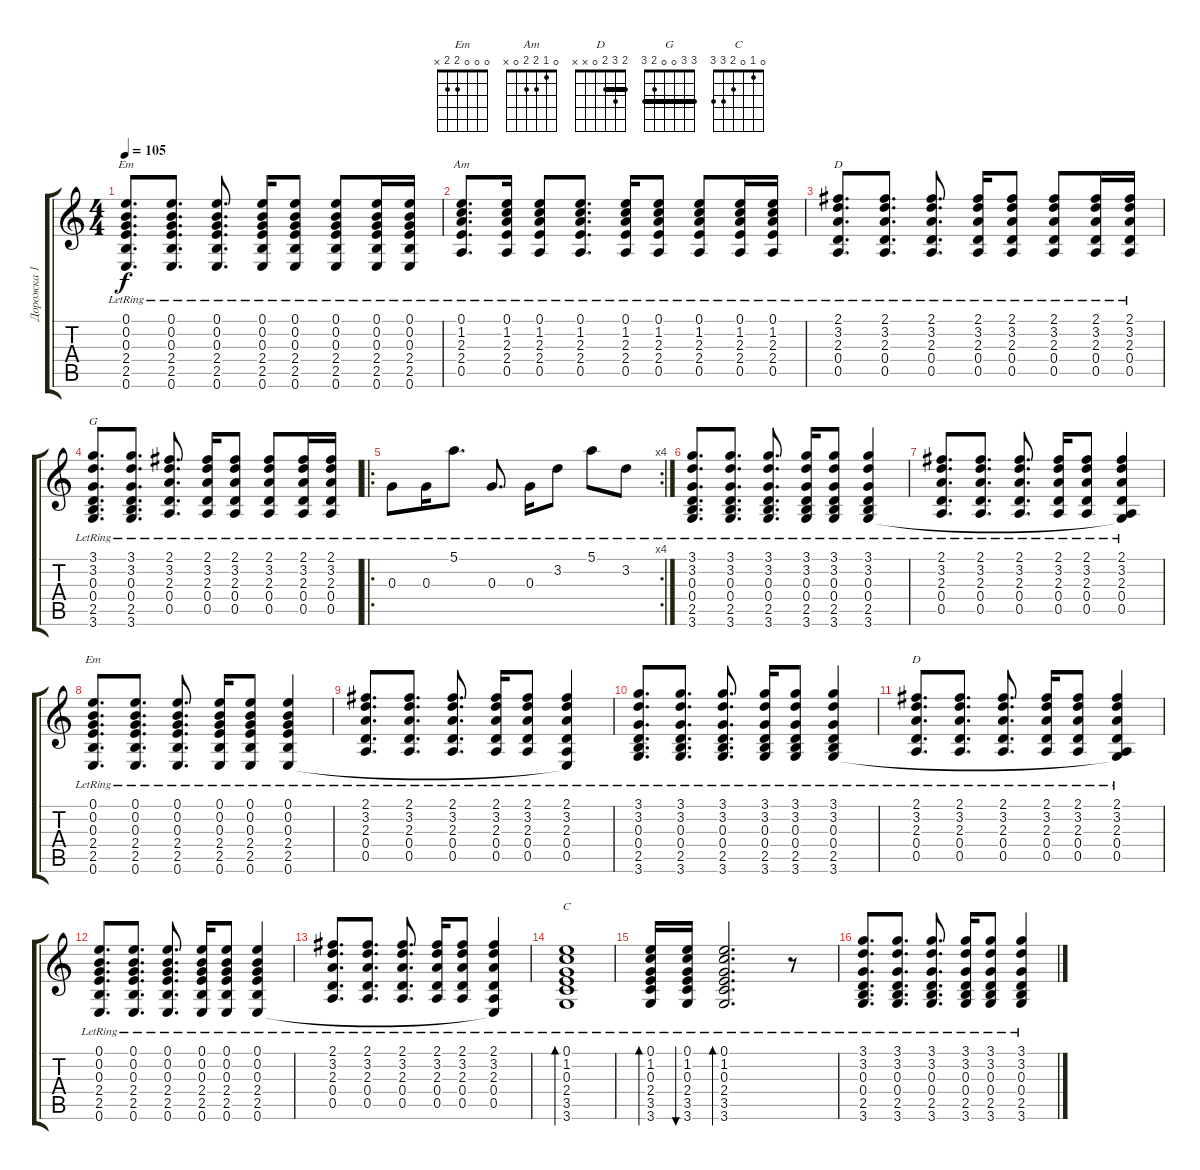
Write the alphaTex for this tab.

\track ("Дорожка 1" "Дорожка 1") {instrument acousticguitarsteel}
\staff {score tabs}
\tuning (E4 B3 G3 D3 A2 E2) {hide}
\chord ("Em" 0 0 0 2 2 0)
\chord ("Am" 0 1 2 2 0 x)
\chord ("D" 2 3 2 0 0 x) {barre 2}
\chord ("G" 3 3 0 0 2 3) {barre 3}
\chord ("Em" 0 0 0 2 2 x)
\chord ("D" 2 3 2 0 x x) {barre 2}
\chord ("C" 0 1 0 2 3 3)
\ts (4 4)
\tempo 105
\clef g2
\ks c
(0.1{lr} 0.2{lr} 0.3{lr} 2.4{lr} 2.5{lr} 0.6{lr}).8{d ch "Em" dy f} (0.1{lr} 0.2{lr} 0.3{lr} 2.4{lr} 2.5{lr} 0.6{lr}).8{d} (0.1{lr} 0.2{lr} 0.3{lr} 2.4{lr} 2.5{lr} 0.6{lr}).8{d} (0.1{lr} 0.2{lr} 0.3{lr} 2.4{lr} 2.5{lr} 0.6{lr}).16 (0.1{lr} 0.2{lr} 0.3{lr} 2.4{lr} 2.5{lr} 0.6{lr}).8 (0.1{lr} 0.2{lr} 0.3{lr} 2.4{lr} 2.5{lr} 0.6{lr}).8 (0.1{lr} 0.2{lr} 0.3{lr} 2.4{lr} 2.5{lr} 0.6{lr}).16 (0.1{lr} 0.2{lr} 0.3{lr} 2.4{lr} 2.5{lr} 0.6{lr}).16 |
(0.1{lr} 1.2{lr} 2.3{lr} 2.4{lr} 0.5{lr}).8{d ch "Am"} (0.1{lr} 1.2{lr} 2.3{lr} 2.4{lr} 0.5{lr}).16 (0.1{lr} 1.2{lr} 2.3{lr} 2.4{lr} 0.5{lr}).8 (0.1{lr} 1.2{lr} 2.3{lr} 2.4{lr} 0.5{lr}).8{d} (0.1{lr} 1.2{lr} 2.3{lr} 2.4{lr} 0.5{lr}).16 (0.1{lr} 1.2{lr} 2.3{lr} 2.4{lr} 0.5{lr}).8 (0.1{lr} 1.2{lr} 2.3{lr} 2.4{lr} 0.5{lr}).8 (0.1{lr} 1.2{lr} 2.3{lr} 2.4{lr} 0.5{lr}).16 (0.1{lr} 1.2{lr} 2.3{lr} 2.4{lr} 0.5{lr}).16 |
(2.1{lr} 3.2{lr} 2.3{lr} 0.4{lr} 0.5{lr}).8{d ch "D"} (2.1{lr} 3.2{lr} 2.3{lr} 0.4{lr} 0.5{lr}).8{d} (2.1{lr} 3.2{lr} 2.3{lr} 0.4{lr} 0.5{lr}).8{d} (2.1{lr} 3.2{lr} 2.3{lr} 0.4{lr} 0.5{lr}).16 (2.1{lr} 3.2{lr} 2.3{lr} 0.4{lr} 0.5{lr}).8 (2.1{lr} 3.2{lr} 2.3{lr} 0.4{lr} 0.5{lr}).8 (2.1{lr} 3.2{lr} 2.3{lr} 0.4{lr} 0.5{lr}).16 (2.1{lr} 3.2{lr} 2.3{lr} 0.4{lr} 0.5{lr}).16 |
(3.1{lr} 3.2{lr} 0.3{lr} 0.4{lr} 2.5{lr} 3.6{lr}).8{d ch "G"} (3.1{lr} 3.2{lr} 0.3{lr} 0.4{lr} 2.5{lr} 3.6{lr}).8{d} (2.1{lr} 3.2{lr} 2.3{lr} 0.4{lr} 0.5{lr}).8{d} (2.1{lr} 3.2{lr} 2.3{lr} 0.4{lr} 0.5{lr}).16 (2.1{lr} 3.2{lr} 2.3{lr} 0.4{lr} 0.5{lr}).8 (2.1{lr} 3.2{lr} 2.3{lr} 0.4{lr} 0.5{lr}).8 (2.1{lr} 3.2{lr} 2.3{lr} 0.4{lr} 0.5{lr}).16 (2.1{lr} 3.2{lr} 2.3{lr} 0.4{lr} 0.5{lr}).16 |
\ro
\rc 4
0.3{lr}.8 0.3{lr}.16 5.1{lr}.8{d} 0.3{lr}.8{d} 0.3{lr}.16 3.2{lr}.8 5.1{lr}.8 3.2{lr}.8 |
(3.1{lr} 3.2{lr} 0.3{lr} 0.4{lr} 2.5{lr} 3.6).8{d} (3.1{lr} 3.2{lr} 0.3{lr} 0.4{lr} 2.5{lr} 3.6).8{d} (3.1 3.2{lr} 0.3{lr} 0.4{lr} 2.5{lr} 3.6).8{d} (3.1{lr} 3.2{lr} 0.3{lr} 0.4{lr} 2.5{lr} 3.6).16 (3.1{lr} 3.2{lr} 0.3{lr} 0.4{lr} 2.5{lr} 3.6).8 (3.1{lr} 3.2{lr} 0.3{lr} 0.4{lr} 2.5{lr} 3.6).4 |
(2.1 3.2{lr} 2.3{lr} 0.4{lr} 0.5{lr}).8{d} (2.1 3.2{lr} 2.3{lr} 0.4{lr} 0.5{lr}).8{d} (2.1 3.2{lr} 2.3{lr} 0.4{lr} 0.5{lr}).8{d} (2.1 3.2{lr} 2.3{lr} 0.4{lr} 0.5{lr}).16 (2.1 3.2{lr} 2.3{lr} 0.4{lr} 0.5{lr}).8 (2.1 3.2{lr} 2.3{lr} 0.4{lr} 0.5{lr} 3.6{t}).4 |
(0.1{lr} 0.2{lr} 0.3{lr} 2.4{lr} 2.5{lr} 0.6).8{d ch "Em"} (0.1{lr} 0.2{lr} 0.3{lr} 2.4{lr} 2.5{lr} 0.6).8{d} (0.1 0.2{lr} 0.3{lr} 2.4{lr} 2.5{lr} 0.6).8{d} (0.1{lr} 0.2{lr} 0.3{lr} 2.4{lr} 2.5{lr} 0.6).16 (0.1{lr} 0.2{lr} 0.3{lr} 2.4{lr} 2.5{lr} 0.6).8 (0.1{lr} 0.2{lr} 0.3{lr} 2.4{lr} 2.5{lr} 0.6).4 |
(2.1 3.2{lr} 2.3{lr} 0.4{lr} 0.5{lr}).8{d} (2.1 3.2{lr} 2.3{lr} 0.4{lr} 0.5{lr}).8{d} (2.1 3.2{lr} 2.3{lr} 0.4{lr} 0.5{lr}).8{d} (2.1 3.2{lr} 2.3{lr} 0.4{lr} 0.5{lr}).16 (2.1 3.2{lr} 2.3{lr} 0.4{lr} 0.5{lr}).8 (2.1 3.2{lr} 2.3{lr} 0.4{lr} 0.5{lr} 0.6{t}).4 |
(3.1{lr} 3.2{lr} 0.3{lr} 0.4{lr} 2.5{lr} 3.6).8{d} (3.1{lr} 3.2{lr} 0.3{lr} 0.4{lr} 2.5{lr} 3.6).8{d} (3.1 3.2{lr} 0.3{lr} 0.4{lr} 2.5{lr} 3.6).8{d} (3.1{lr} 3.2{lr} 0.3{lr} 0.4{lr} 2.5{lr} 3.6).16 (3.1{lr} 3.2{lr} 0.3{lr} 0.4{lr} 2.5{lr} 3.6).8 (3.1{lr} 3.2{lr} 0.3{lr} 0.4{lr} 2.5{lr} 3.6).4 |
(2.1 3.2{lr} 2.3{lr} 0.4{lr} 0.5{lr}).8{d ch "D"} (2.1 3.2{lr} 2.3{lr} 0.4{lr} 0.5{lr}).8{d} (2.1 3.2{lr} 2.3{lr} 0.4{lr} 0.5{lr}).8{d} (2.1 3.2{lr} 2.3{lr} 0.4{lr} 0.5{lr}).16 (2.1 3.2{lr} 2.3{lr} 0.4{lr} 0.5{lr}).8 (2.1 3.2{lr} 2.3{lr} 0.4{lr} 0.5{lr} 3.6{t}).4 |
(0.1{lr} 0.2{lr} 0.3{lr} 2.4{lr} 2.5{lr} 0.6).8{d} (0.1{lr} 0.2{lr} 0.3{lr} 2.4{lr} 2.5{lr} 0.6).8{d} (0.1 0.2{lr} 0.3{lr} 2.4{lr} 2.5{lr} 0.6).8{d} (0.1{lr} 0.2{lr} 0.3{lr} 2.4{lr} 2.5{lr} 0.6).16 (0.1{lr} 0.2{lr} 0.3{lr} 2.4{lr} 2.5{lr} 0.6).8 (0.1{lr} 0.2{lr} 0.3{lr} 2.4{lr} 2.5{lr} 0.6).4 |
(2.1 3.2{lr} 2.3{lr} 0.4{lr} 0.5{lr}).8{d} (2.1 3.2{lr} 2.3{lr} 0.4{lr} 0.5{lr}).8{d} (2.1 3.2{lr} 2.3{lr} 0.4{lr} 0.5{lr}).8{d} (2.1 3.2{lr} 2.3{lr} 0.4{lr} 0.5{lr}).16 (2.1 3.2{lr} 2.3{lr} 0.4{lr} 0.5{lr}).8 (2.1 3.2{lr} 2.3{lr} 0.4{lr} 0.5{lr} 0.6{t}).4 |
(0.1{lr} 1.2{lr} 0.3{lr} 2.4{lr} 3.5{lr} 3.6{lr}).1{bd 60 ch "C"} |
(0.1{lr} 1.2{lr} 0.3{lr} 2.4{lr} 3.5{lr} 3.6{lr}).16{bd 60} (0.1{lr} 1.2{lr} 0.3{lr} 2.4{lr} 3.5{lr} 3.6{lr}).16{bu 60} (0.1{lr} 1.2{lr} 0.3{lr} 2.4{lr} 3.5{lr} 3.6{lr}).2{d bd 60} r.8 |
(3.1{lr} 3.2{lr} 0.3{lr} 0.4{lr} 2.5{lr} 3.6).8{d} (3.1{lr} 3.2{lr} 0.3{lr} 0.4{lr} 2.5{lr} 3.6).8{d} (3.1 3.2{lr} 0.3{lr} 0.4{lr} 2.5{lr} 3.6).8{d} (3.1{lr} 3.2{lr} 0.3{lr} 0.4{lr} 2.5{lr} 3.6).16 (3.1{lr} 3.2{lr} 0.3{lr} 0.4{lr} 2.5{lr} 3.6).8 (3.1{lr} 3.2{lr} 0.3{lr} 0.4{lr} 2.5{lr} 3.6).4
